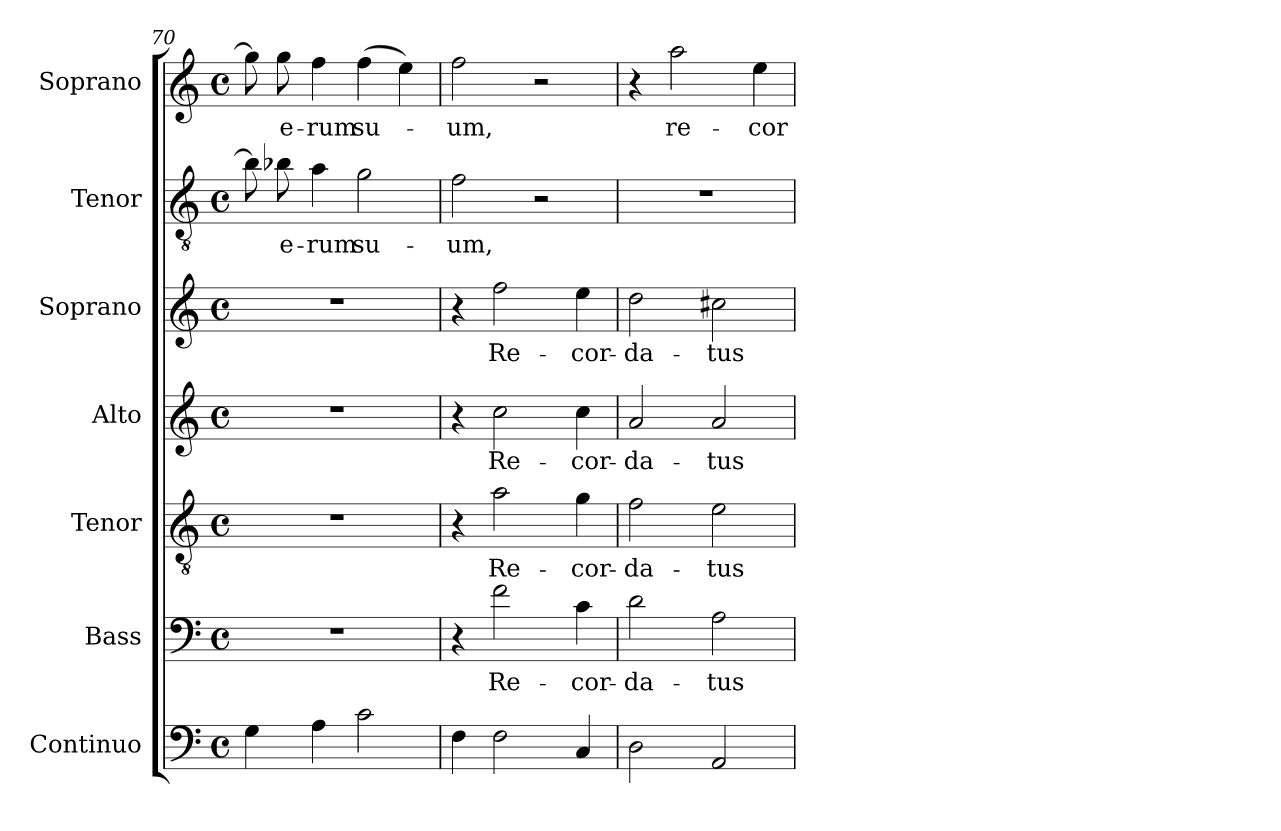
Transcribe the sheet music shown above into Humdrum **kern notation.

**kern	**kern	**text	**kern	**text	**kern	**text	**kern	**text	**kern	**text	**kern	**text
*part7	*part6	*part6	*part5	*part5	*part4	*part4	*part3	*part3	*part2	*part2	*part1	*part1
*staff7	*staff6	*staff6	*staff5	*staff5	*staff4	*staff4	*staff3	*staff3	*staff2	*staff2	*staff1	*staff1
*I"Continuo	*I"Bass	*	*I"Tenor	*	*I"Alto	*	*I"Soprano	*	*I"Tenor	*	*I"Soprano	*
*I'Cont.	*I'B.	*	*I'T.	*	*I'A.	*	*I'S.	*	*I'T.	*	*I'S.	*
*clefF4	*clefF4	*	*clefGv2	*	*clefG2	*	*clefG2	*	*clefGv2	*	*clefG2	*
*	*	*	*ITrd7c12	*	*	*	*	*	*ITrd7c12	*	*	*
*k[]	*k[]	*	*k[]	*	*k[]	*	*k[]	*	*k[]	*	*k[]	*
*C:	*C:	*	*C:	*	*C:	*	*C:	*	*C:	*	*C:	*
*M4/4	*M4/4	*	*M4/4	*	*M4/4	*	*M4/4	*	*M4/4	*	*M4/4	*
*met(c)	*met(c)	*	*met(c)	*	*met(c)	*	*met(c)	*	*met(c)	*	*met(c)	*
=70	=70	=70	=70	=70	=70	=70	=70	=70	=70	=70	=70	=70
4Gi\	1r	.	1r	.	1r	.	1r	.	8B-i\]	.	8ggi\]	.
!	!	!	!	!	!	!	!	!	!	!LO:LY:b:color=#000000	!	!
!	!	!	!	!	!	!	!	!	!	!	!	!LO:LY:b:color=#000000
.	.	.	.	.	.	.	.	.	8B-Xi\	-e-	8ggi\	-e-
!	!	!	!	!	!	!	!	!	!	!LO:LY:b:color=#000000	!	!
!	!	!	!	!	!	!	!	!	!	!	!	!LO:LY:b:color=#000000
4Ai\	.	.	.	.	.	.	.	.	4Ai\	-rum	4ffi\	-rum
!	!	!	!	!	!	!	!	!	!	!LO:LY:b:color=#000000	!	!
!	!	!	!	!	!	!	!	!	!	!	!	!LO:LY:b:color=#000000
2ci\	.	.	.	.	.	.	.	.	2Gi\	su-	(4ffi\	su-
.	.	.	.	.	.	.	.	.	.	.	4eei\)	.
=71	=71	=71	=71	=71	=71	=71	=71	=71	=71	=71	=71	=71
!	!	!	!	!	!	!	!	!	!	!LO:LY:b:color=#000000	!	!
!	!	!	!	!	!	!	!	!	!	!	!	!LO:LY:b:color=#000000
4Fi\	4r	.	4r	.	4r	.	4r	.	2Fi\	-um,	2ffi\	-um,
!	!	!LO:LY:b:color=#000000	!	!	!	!	!	!	!	!	!	!
!	!	!	!	!LO:LY:b:color=#000000	!	!	!	!	!	!	!	!
!	!	!	!	!	!	!LO:LY:b:color=#000000	!	!	!	!	!	!
!	!	!	!	!	!	!	!	!LO:LY:b:color=#000000	!	!	!	!
2Fi\	2fi\	Re-	2Ai\	Re-	2cci\	Re-	2ffi\	Re-	.	.	.	.
.	.	.	.	.	.	.	.	.	2r	.	2r	.
!	!	!LO:LY:b:color=#000000	!	!	!	!	!	!	!	!	!	!
!	!	!	!	!LO:LY:b:color=#000000	!	!	!	!	!	!	!	!
!	!	!	!	!	!	!LO:LY:b:color=#000000	!	!	!	!	!	!
!	!	!	!	!	!	!	!	!LO:LY:b:color=#000000	!	!	!	!
4Ci/	4ci\	-cor-	4Gi\	-cor-	4cci\	-cor-	4eei\	-cor-	.	.	.	.
=72	=72	=72	=72	=72	=72	=72	=72	=72	=72	=72	=72	=72
!	!	!LO:LY:b:color=#000000	!	!	!	!	!	!	!	!	!	!
!	!	!	!	!LO:LY:b:color=#000000	!	!	!	!	!	!	!	!
!	!	!	!	!	!	!LO:LY:b:color=#000000	!	!	!	!	!	!
!	!	!	!	!	!	!	!	!LO:LY:b:color=#000000	!	!	!	!
2Di\	2di\	-da-	2Fi\	-da-	2ai/	-da-	2ddi\	-da-	1r	.	4r	.
!	!	!	!	!	!	!	!	!	!	!	!	!LO:LY:b:color=#000000
.	.	.	.	.	.	.	.	.	.	.	2aai\	re-
!	!	!LO:LY:b:color=#000000	!	!	!	!	!	!	!	!	!	!
!	!	!	!	!LO:LY:b:color=#000000	!	!	!	!	!	!	!	!
!	!	!	!	!	!	!LO:LY:b:color=#000000	!	!	!	!	!	!
!	!	!	!	!	!	!	!	!LO:LY:b:color=#000000	!	!	!	!
2AAi/	2Ai\	-tus	2Ei\	-tus	2ai/	-tus	2cc#Xi\	-tus	.	.	.	.
!	!	!	!	!	!	!	!	!	!	!	!	!LO:LY:b:color=#000000
.	.	.	.	.	.	.	.	.	.	.	4eei\	-cor-
=	=	=	=	=	=	=	=	=	=	=	=	=
*-	*-	*-	*-	*-	*-	*-	*-	*-	*-	*-	*-	*-
